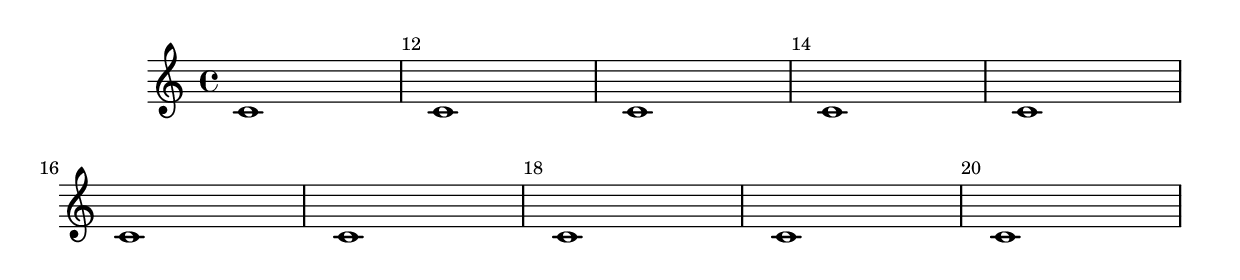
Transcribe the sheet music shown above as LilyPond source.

%% DO NOT EDIT this file manually; it is automatically
%% generated from LSR http://lsr.dsi.unimi.it
%% Make any changes in LSR itself, or in Documentation/snippets/new/ ,
%% and then run scripts/auxiliar/makelsr.py
%%
%% This file is in the public domain.
\version "2.12.2"

\header {
  lsrtags = "rhythms"

%% Translation of GIT committish: 59caa3adce63114ca7972d18f95d4aadc528ec3d
  texidoces = "

Se pueden imprimir los números de compás a intervalos regulares
mediante el establecimiento de la propiedad
@code{barNumberVisibility}.  Aquí los números de compás se
imprimen a cada dos compases excepto al final de la línea.

"

  doctitlees = "Imprimir números de compás a intervalos regulares"



%% Translation of GIT committish: 0a868be38a775ecb1ef935b079000cebbc64de40
  texidocde = "
Taktnummern können in regelmäßigen Intervallen gesetzt werden, indem
man die Eigenschaft @code{barNumberVisibility} definiert.  In diesem
Beispiel werden die Taktnummern jeden zweiten Takt gesetzt, außer
am Ende einer Zeile.

"
  doctitlede = "Setzen der Taktnummern in regelmäßigen Intervallen"



%% Translation of GIT committish: 374d57cf9b68ddf32a95409ce08ba75816900f6b
  texidocfr = "
Vous pouvez imprimer un numéro de mesure à intervalle régulier plutôt
qu'en tête de chaque ligne seulement, en recourrant à la propriété
@code{barNumberVisibility}.  Voici comment afficher le numéro toutes les
deux mesures sauf en fin de ligne.

"
  doctitlefr = "Imprimer les numéros de mesure à intervalle régulier"

  texidoc = "
Bar numbers can be printed at regular intervals by setting the property
@code{barNumberVisibility}. Here the bar numbers are printed every two
measures except at the end of the line.

"
  doctitle = "Printing bar numbers at regular intervals"
} % begin verbatim

\relative c' {
  \override Score.BarNumber #'break-visibility = #end-of-line-invisible
  \set Score.currentBarNumber = #11
  % Permit first bar number to be printed
  \bar ""
  % Print a bar number every second measure
  \set Score.barNumberVisibility = #(every-nth-bar-number-visible 2)
  c1 | c | c | c | c
  \break
  c1 | c | c | c | c
}

